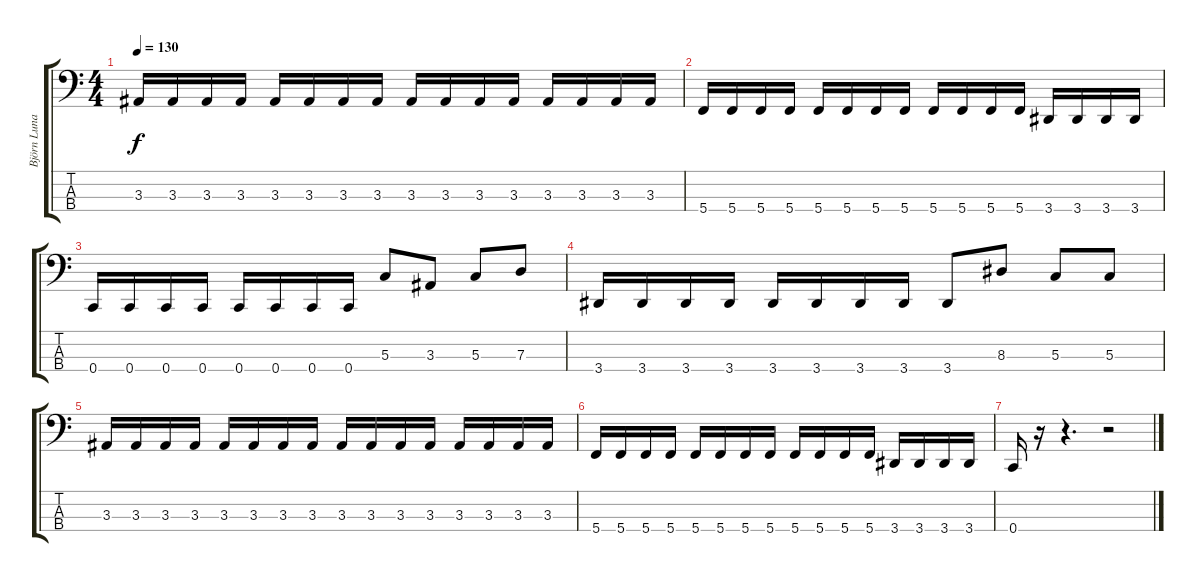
\track ("Björn Luna" "Björn Luna") {instrument electricbasspick}
\staff {score tabs}
\tuning (F2 C2 G1 C1) {hide}
\ts (4 4)
\tempo 130
\clef f4
\ks c
3.3.16{dy f} 3.3.16 3.3.16 3.3.16 3.3.16 3.3.16 3.3.16 3.3.16 3.3.16 3.3.16 3.3.16 3.3.16 3.3.16 3.3.16 3.3.16 3.3.16 |
5.4.16 5.4.16 5.4.16 5.4.16 5.4.16 5.4.16 5.4.16 5.4.16 5.4.16 5.4.16 5.4.16 5.4.16 3.4.16 3.4.16 3.4.16 3.4.16 |
0.4.16 0.4.16 0.4.16 0.4.16 0.4.16 0.4.16 0.4.16 0.4.16 5.3.8 3.3.8 5.3.8 7.3.8 |
3.4.16 3.4.16 3.4.16 3.4.16 3.4.16 3.4.16 3.4.16 3.4.16 3.4.8 8.3.8 5.3.8 5.3.8 |
3.3.16 3.3.16 3.3.16 3.3.16 3.3.16 3.3.16 3.3.16 3.3.16 3.3.16 3.3.16 3.3.16 3.3.16 3.3.16 3.3.16 3.3.16 3.3.16 |
5.4.16 5.4.16 5.4.16 5.4.16 5.4.16 5.4.16 5.4.16 5.4.16 5.4.16 5.4.16 5.4.16 5.4.16 3.4.16 3.4.16 3.4.16 3.4.16 |
0.4.16 r.16 r.4{d} r.2
